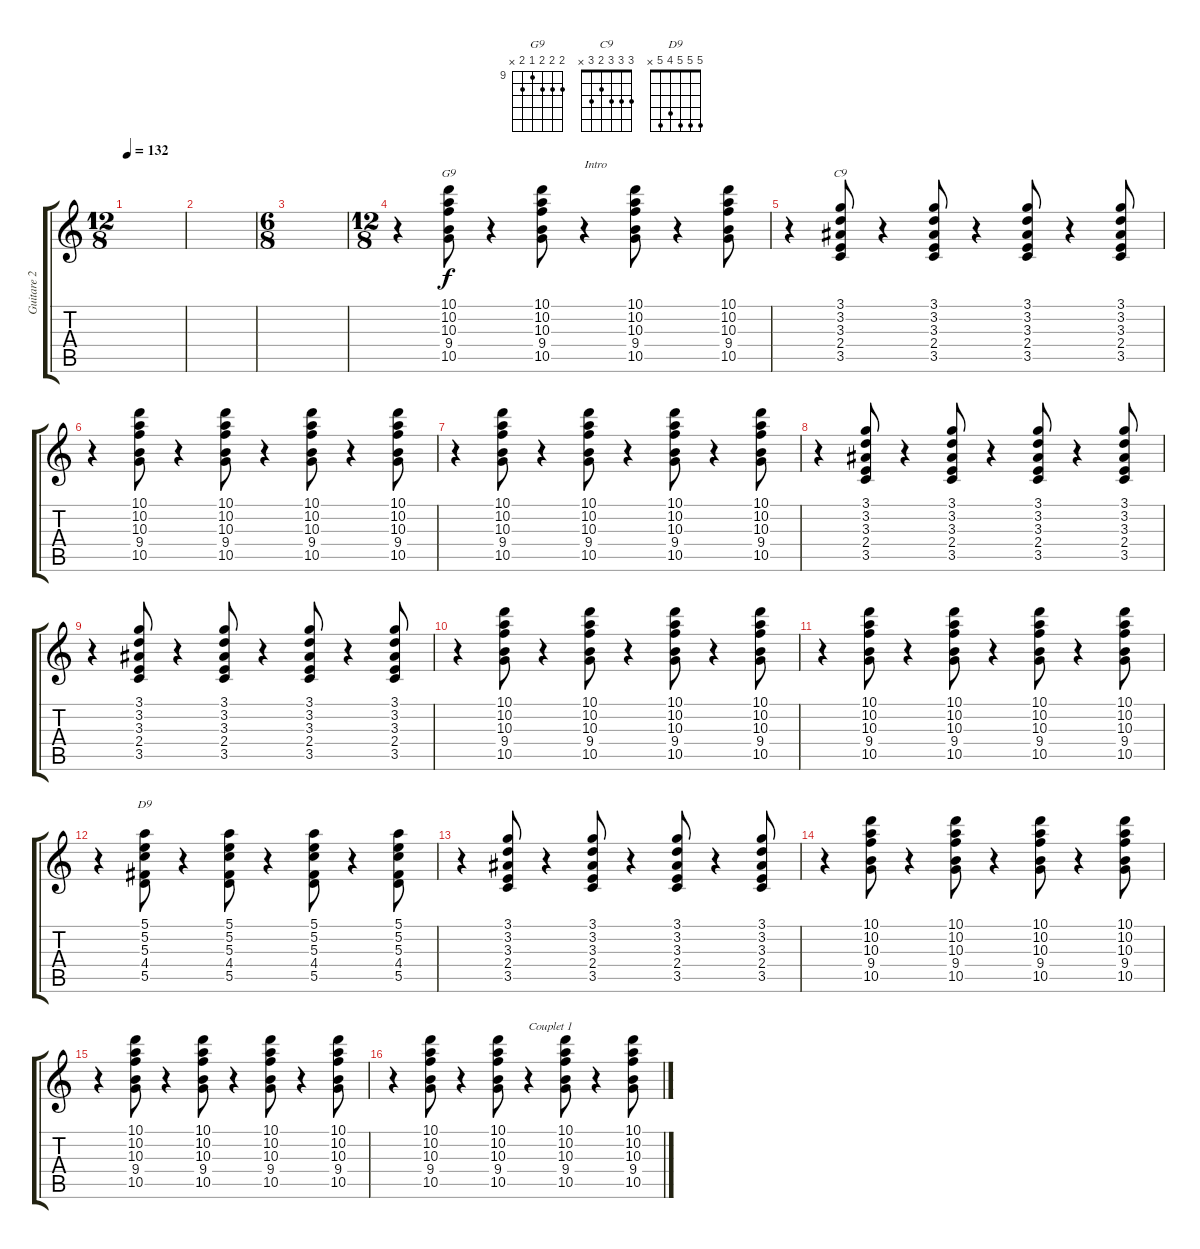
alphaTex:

\track ("Guitare 2" "Guitare 2") {instrument overdrivenguitar}
\staff {score tabs}
\tuning (E4 B3 G3 D3 A2 E2) {hide}
\chord ("G9" 10 10 10 9 10 x) {firstfret 9}
\chord ("C9" 3 3 3 2 3 x)
\chord ("D9" 5 5 5 4 5 x)
\ts (12 8)
\tempo 132
\clef g2
\ks c
|
|
\ts (6 8)
|
\ts (12 8)
r.4 (10.1 10.2 10.3 9.4 10.5).8{ch "G9"} r.4 (10.1 10.2 10.3 9.4 10.5).8 r.4{txt "Intro"} (10.1 10.2 10.3 9.4 10.5).8 r.4 (10.1 10.2 10.3 9.4 10.5).8 |
r.4 (3.1 3.2 3.3 2.4 3.5).8{ch "C9"} r.4 (3.1 3.2 3.3 2.4 3.5).8 r.4 (3.1 3.2 3.3 2.4 3.5).8 r.4 (3.1 3.2 3.3 2.4 3.5).8 |
r.4 (10.1 10.2 10.3 9.4 10.5).8 r.4 (10.1 10.2 10.3 9.4 10.5).8 r.4 (10.1 10.2 10.3 9.4 10.5).8 r.4 (10.1 10.2 10.3 9.4 10.5).8 |
r.4 (10.1 10.2 10.3 9.4 10.5).8 r.4 (10.1 10.2 10.3 9.4 10.5).8 r.4 (10.1 10.2 10.3 9.4 10.5).8 r.4 (10.1 10.2 10.3 9.4 10.5).8 |
r.4 (3.1 3.2 3.3 2.4 3.5).8 r.4 (3.1 3.2 3.3 2.4 3.5).8 r.4 (3.1 3.2 3.3 2.4 3.5).8 r.4 (3.1 3.2 3.3 2.4 3.5).8 |
r.4 (3.1 3.2 3.3 2.4 3.5).8 r.4 (3.1 3.2 3.3 2.4 3.5).8 r.4 (3.1 3.2 3.3 2.4 3.5).8 r.4 (3.1 3.2 3.3 2.4 3.5).8 |
r.4 (10.1 10.2 10.3 9.4 10.5).8 r.4 (10.1 10.2 10.3 9.4 10.5).8 r.4 (10.1 10.2 10.3 9.4 10.5).8 r.4 (10.1 10.2 10.3 9.4 10.5).8 |
r.4 (10.1 10.2 10.3 9.4 10.5).8 r.4 (10.1 10.2 10.3 9.4 10.5).8 r.4 (10.1 10.2 10.3 9.4 10.5).8 r.4 (10.1 10.2 10.3 9.4 10.5).8 |
r.4 (5.1 5.2 5.3 4.4 5.5).8{ch "D9"} r.4 (5.1 5.2 5.3 4.4 5.5).8 r.4 (5.1 5.2 5.3 4.4 5.5).8 r.4 (5.1 5.2 5.3 4.4 5.5).8 |
r.4 (3.1 3.2 3.3 2.4 3.5).8 r.4 (3.1 3.2 3.3 2.4 3.5).8 r.4 (3.1 3.2 3.3 2.4 3.5).8 r.4 (3.1 3.2 3.3 2.4 3.5).8 |
r.4 (10.1 10.2 10.3 9.4 10.5).8 r.4 (10.1 10.2 10.3 9.4 10.5).8 r.4 (10.1 10.2 10.3 9.4 10.5).8 r.4 (10.1 10.2 10.3 9.4 10.5).8 |
r.4 (10.1 10.2 10.3 9.4 10.5).8 r.4 (10.1 10.2 10.3 9.4 10.5).8 r.4 (10.1 10.2 10.3 9.4 10.5).8 r.4 (10.1 10.2 10.3 9.4 10.5).8 |
r.4 (10.1 10.2 10.3 9.4 10.5).8 r.4 (10.1 10.2 10.3 9.4 10.5).8 r.4{txt "Couplet 1"} (10.1 10.2 10.3 9.4 10.5).8 r.4 (10.1 10.2 10.3 9.4 10.5).8
